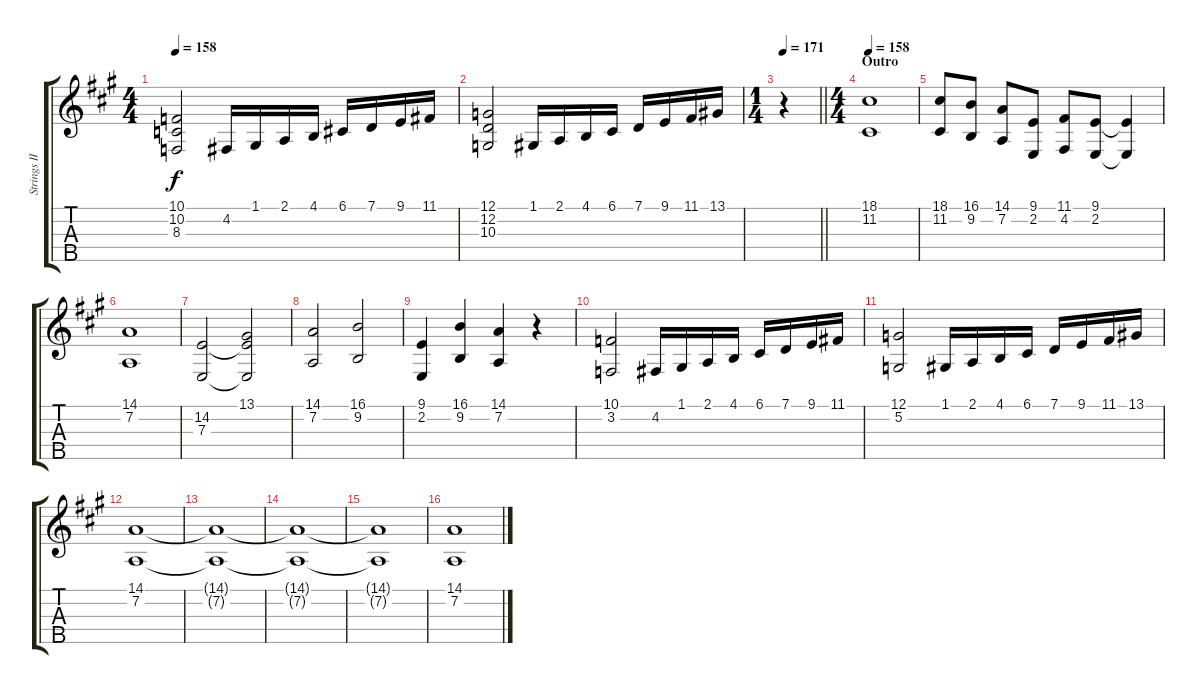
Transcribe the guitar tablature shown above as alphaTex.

\track ("Strings II" "Strings II") {instrument stringensemble1}
\staff {score tabs}
\tuning (G3 D3 A2 E2 B1) {hide}
\ts (4 4)
\tempo 158
\clef g2
\ks a
(10.1 10.2 8.3).2{dy f} 4.2.16 1.1.16 2.1.16 4.1.16 6.1.16 7.1.16 9.1.16 11.1.16 |
(12.1 12.2 10.3).2 1.1.16 2.1.16 4.1.16 6.1.16 7.1.16 9.1.16 11.1.16 13.1.16 |
\ts (1 4)
\tempo 171
\barLineRight lightlight
r.4 |
\ts (4 4)
\section ("" "Outro")
\tempo 158
(18.1 11.2).1 |
(18.1 11.2).8 (16.1 9.2).8 (14.1 7.2).8 (9.1 2.2).8 (11.1 4.2).8 (9.1 2.2).8 (9.1{t} 2.2{t}).4 |
(14.1 7.2).1 |
(14.2 7.3).2 (13.1 14.2{t} 7.3{t}).2 |
(14.1 7.2).2 (16.1 9.2).2 |
(9.1 2.2).4 (16.1 9.2).4 (14.1 7.2).4 r.4 |
(10.1 3.2).2 4.2.16 1.1.16 2.1.16 4.1.16 6.1.16 7.1.16 9.1.16 11.1.16 |
(12.1 5.2).2 1.1.16 2.1.16 4.1.16 6.1.16 7.1.16 9.1.16 11.1.16 13.1.16 |
(14.1 7.2).1 |
(14.1{t} 7.2{t}).1 |
(14.1{t} 7.2{t}).1 |
(14.1{t} 7.2{t}).1 |
(14.1 7.2).1
